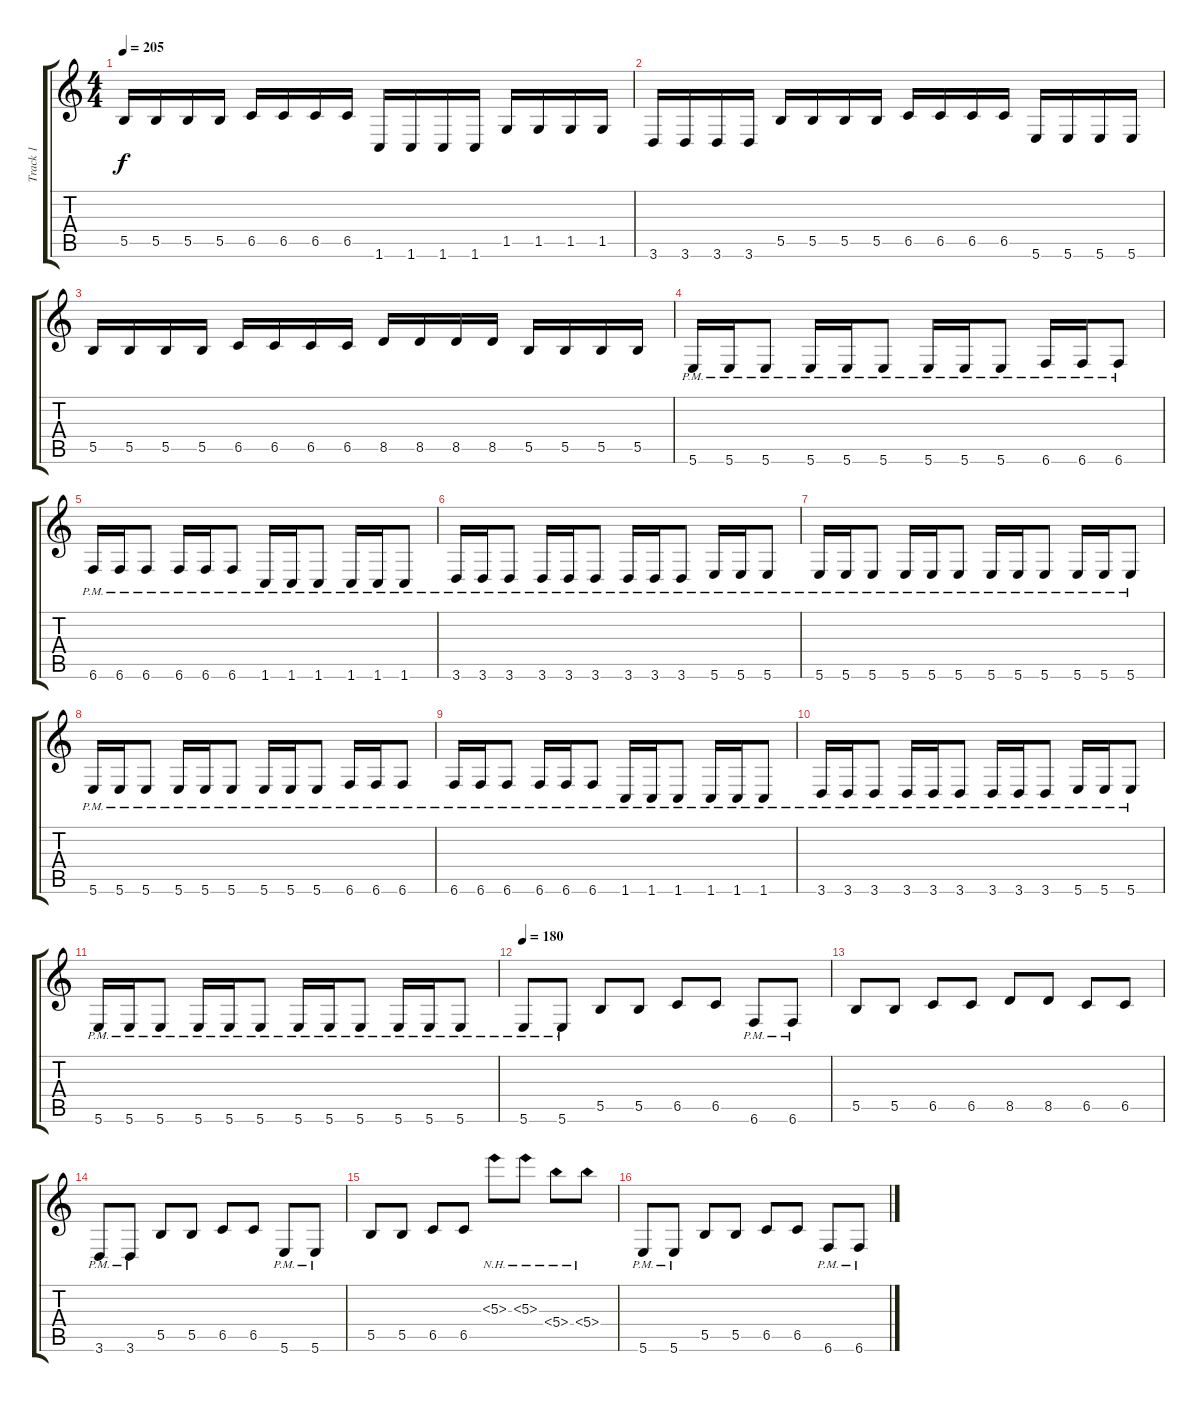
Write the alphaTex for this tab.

\track ("Track 1" "Track 1") {instrument distortionguitar}
\staff {score tabs}
\tuning (Db4 Ab3 E3 B2 Gb2 B1) {hide}
\ts (4 4)
\tempo 205
\clef g2
\ks c
5.5.16{dy f} 5.5.16 5.5.16 5.5.16 6.5.16 6.5.16 6.5.16 6.5.16 1.6.16 1.6.16 1.6.16 1.6.16 1.5.16 1.5.16 1.5.16 1.5.16 |
3.6.16 3.6.16 3.6.16 3.6.16 5.5.16 5.5.16 5.5.16 5.5.16 6.5.16 6.5.16 6.5.16 6.5.16 5.6.16 5.6.16 5.6.16 5.6.16 |
5.5.16 5.5.16 5.5.16 5.5.16 6.5.16 6.5.16 6.5.16 6.5.16 8.5.16 8.5.16 8.5.16 8.5.16 5.5.16 5.5.16 5.5.16 5.5.16 |
5.6{pm}.16 5.6{pm}.16 5.6{pm}.8 5.6{pm}.16 5.6{pm}.16 5.6{pm}.8 5.6{pm}.16 5.6{pm}.16 5.6{pm}.8 6.6{pm}.16 6.6{pm}.16 6.6{pm}.8 |
6.6{pm}.16 6.6{pm}.16 6.6{pm}.8 6.6{pm}.16 6.6{pm}.16 6.6{pm}.8 1.6{pm}.16 1.6{pm}.16 1.6{pm}.8 1.6{pm}.16 1.6{pm}.16 1.6{pm}.8 |
3.6{pm}.16 3.6{pm}.16 3.6{pm}.8 3.6{pm}.16 3.6{pm}.16 3.6{pm}.8 3.6{pm}.16 3.6{pm}.16 3.6{pm}.8 5.6{pm}.16 5.6{pm}.16 5.6{pm}.8 |
5.6{pm}.16 5.6{pm}.16 5.6{pm}.8 5.6{pm}.16 5.6{pm}.16 5.6{pm}.8 5.6{pm}.16 5.6{pm}.16 5.6{pm}.8 5.6{pm}.16 5.6{pm}.16 5.6{pm}.8 |
5.6{pm}.16 5.6{pm}.16 5.6{pm}.8 5.6{pm}.16 5.6{pm}.16 5.6{pm}.8 5.6{pm}.16 5.6{pm}.16 5.6{pm}.8 6.6{pm}.16 6.6{pm}.16 6.6{pm}.8 |
6.6{pm}.16 6.6{pm}.16 6.6{pm}.8 6.6{pm}.16 6.6{pm}.16 6.6{pm}.8 1.6{pm}.16 1.6{pm}.16 1.6{pm}.8 1.6{pm}.16 1.6{pm}.16 1.6{pm}.8 |
3.6{pm}.16 3.6{pm}.16 3.6{pm}.8 3.6{pm}.16 3.6{pm}.16 3.6{pm}.8 3.6{pm}.16 3.6{pm}.16 3.6{pm}.8 5.6{pm}.16 5.6{pm}.16 5.6{pm}.8 |
5.6{pm}.16 5.6{pm}.16 5.6{pm}.8 5.6{pm}.16 5.6{pm}.16 5.6{pm}.8 5.6{pm}.16 5.6{pm}.16 5.6{pm}.8 5.6{pm}.16 5.6{pm}.16 5.6{pm}.8 |
\tempo 180
5.6{pm}.8 5.6{pm}.8 5.5.8 5.5.8 6.5.8 6.5.8 6.6{pm}.8 6.6{pm}.8 |
5.5.8 5.5.8 6.5.8 6.5.8 8.5.8 8.5.8 6.5.8 6.5.8 |
3.6{pm}.8 3.6{pm}.8 5.5.8 5.5.8 6.5.8 6.5.8 5.6{pm}.8 5.6{pm}.8 |
5.5.8 5.5.8 6.5.8 6.5.8 5.3{nh}.8 5.3{nh}.8 5.4{nh}.8 5.4{nh}.8 |
5.6{pm}.8 5.6{pm}.8 5.5.8 5.5.8 6.5.8 6.5.8 6.6{pm}.8 6.6{pm}.8
